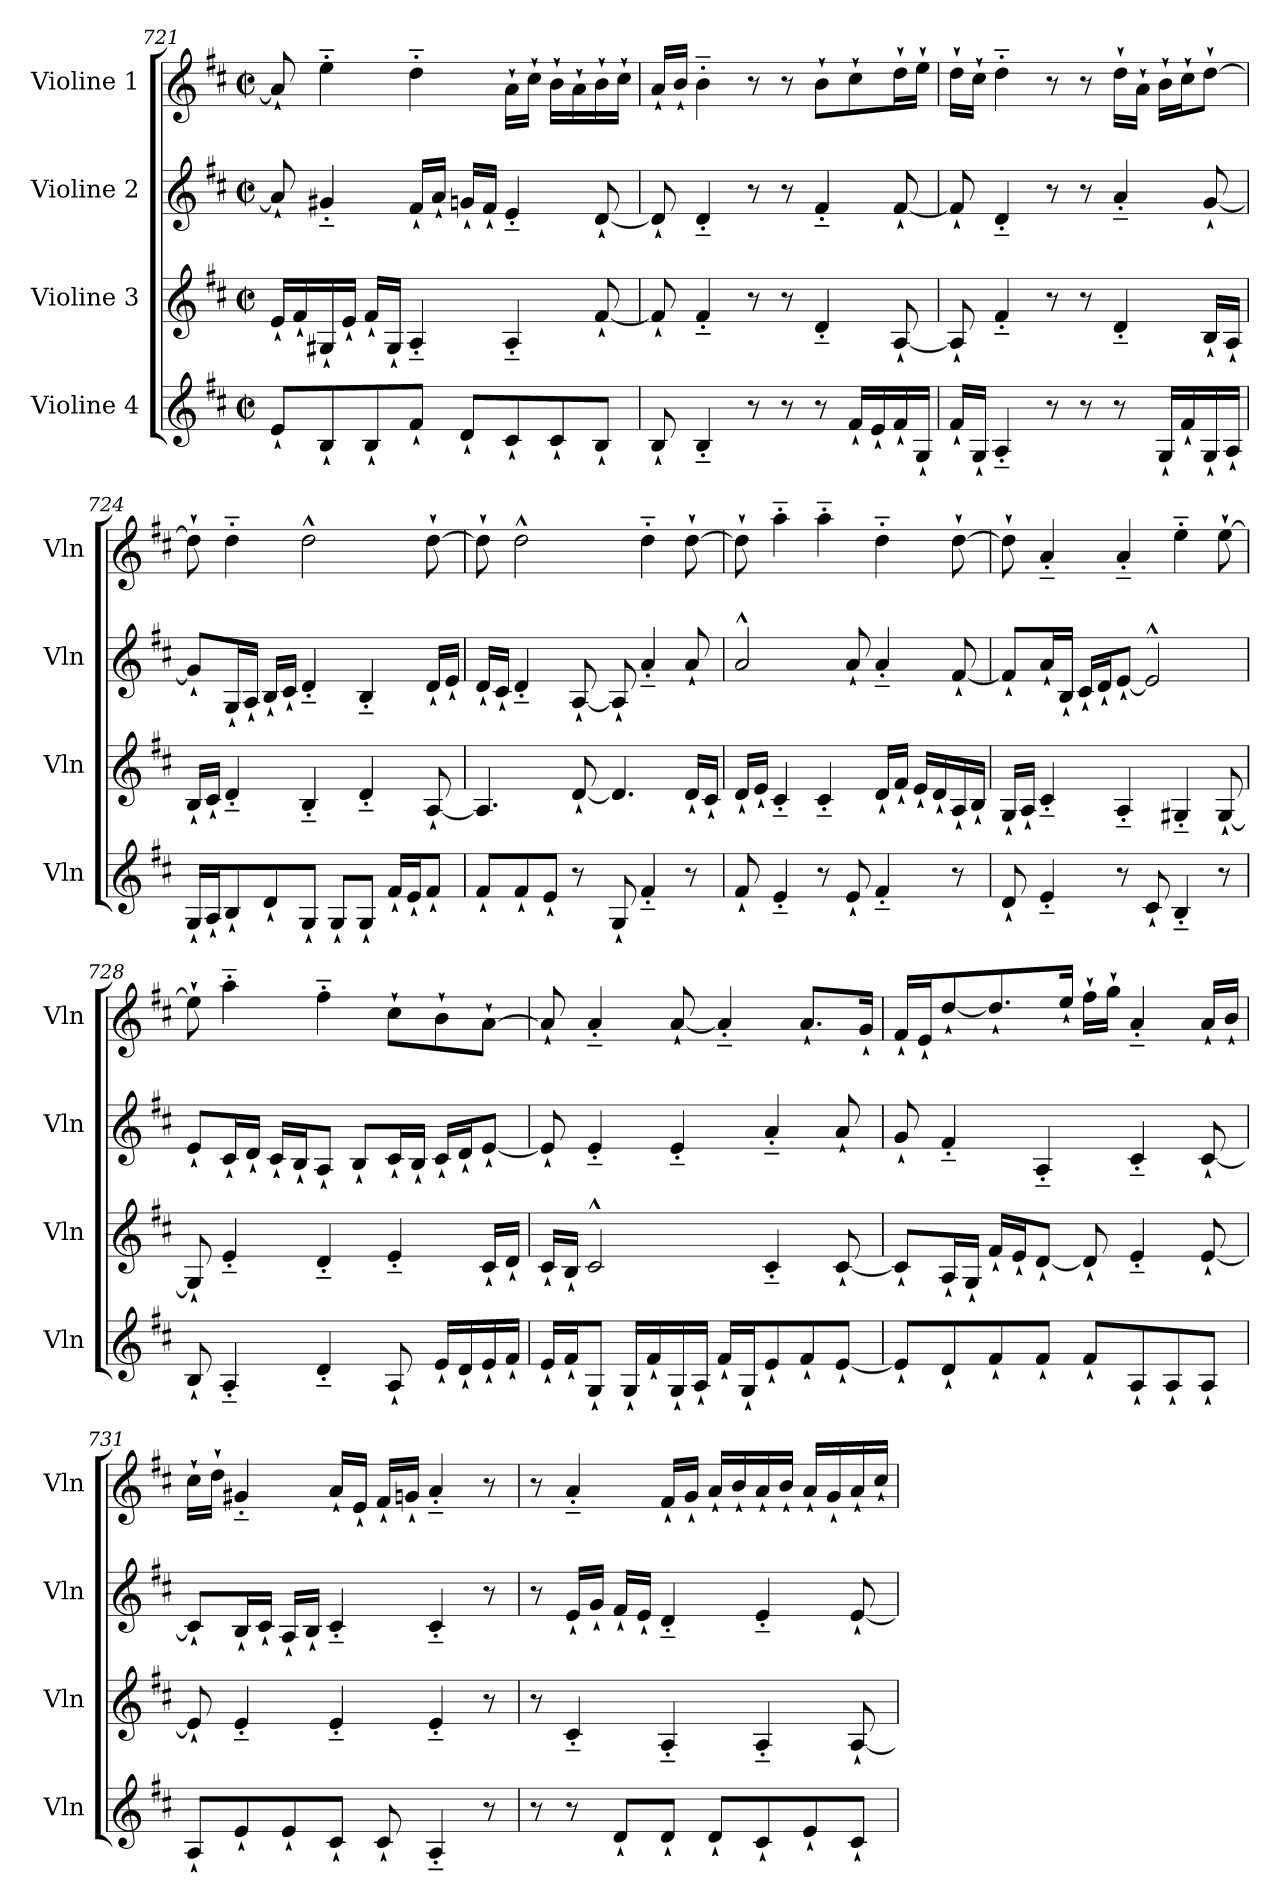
**kern	**kern	**kern	**kern
*part4	*part3	*part2	*part1
*staff4	*staff3	*staff2	*staff1
*I"Violine 4	*I"Violine 3	*I"Violine 2	*I"Violine 1
*I'Vln	*I'Vln	*I'Vln	*I'Vln
!!LO:LB:g=z
*clefG2	*clefG2	*clefG2	*clefG2
*k[f#c#]	*k[f#c#]	*k[f#c#]	*k[f#c#]
*D:	*D:	*D:	*D:
*M2/2	*M2/2	*M2/2	*M2/2
*met(c|)	*met(c|)	*met(c|)	*met(c|)
=721	=721	=721	=721
8e`/L	16e`/LL	8a`/]	8a`/]
.	16f#`/	.	.
8B`/	16G#X`/	4g#X~'/	4ee~'\
.	16e`/JJ	.	.
8B`/	16f#`/LL	.	.
.	16G#`/JJ	.	.
8f#`/J	4A~'/	16f#`/LL	4dd~'\
.	.	16a`/JJ	.
8d`/L	.	16gn`/LL	.
.	.	16f#`/JJ	.
8c#`/	4A~'/	4e~'/	16a`\LL
.	.	.	16cc#`\JJ
8c#`/	.	.	16b`\LL
.	.	.	16a`\
8B`/J	[8f#`/	[8d`/	16b`\
.	.	.	16cc#`\JJ
=722	=722	=722	=722
8B`/	8f#`/]	8d`/]	16a`/LL
.	.	.	16b`/JJ
4B~'/	4f#~'/	4d~'/	4b~'\
8r	8r	8r	8r
8r	8r	8r	8r
8r	4d~'/	4f#~'/	8b`\L
16f#`/LL	.	.	8cc#`\
16e`/	.	.	.
16f#`/	[8A`/	[8f#`/	16dd`\L
16G`/JJ	.	.	16ee`\JJ
=723	=723	=723	=723
16f#`/LL	8A`/]	8f#`/]	16dd`\LL
16G`/JJ	.	.	16cc#`\JJ
4A~'/	4f#~'/	4d~'/	4dd~'\
8r	8r	8r	8r
8r	8r	8r	8r
8r	4d~'/	4a~'/	16dd`\LL
.	.	.	16a`\JJ
16G`/LL	.	.	16b`\LL
16f#`/	.	.	16cc#`\J
16G`/	16B`/LL	[8g`/	[8dd`\J
16A`/JJ	16A`/JJ	.	.
!!LO:PB:g=z
=724	=724	=724	=724
16G`/LL	16B`/LL	8g`/L]	8dd`\]
16A`/J	16c#`/JJ	.	.
8B`/	4d~'/	16G`/L	4dd~'\
.	.	16A`/JJ	.
8d`/	.	16B`/LL	.
.	.	16c#`/JJ	.
8G`/J	4B~'/	4d~'/	2dd^^\
8G`/L	.	.	.
8G`/J	4d~'/	4B~'/	.
16f#`/LL	.	.	.
16e`/J	.	.	.
8f#`/J	[8A`/	16d`/LL	[8dd`\
.	.	16e`/JJ	.
=725	=725	=725	=725
8f#`/L	4.A/]	16d`/LL	8dd`\]
.	.	16c#`/JJ	.
8f#`/	.	4d~'/	2dd^^\
8e`/J	.	.	.
8r	[8d`/	[8A`/	.
8G`/	4.d/]	8A`/]	.
4f#~'/	.	4a~'/	4dd~'\
8r	16d`/LL	8a`/	[8dd`\
.	16c#`/JJ	.	.
=726	=726	=726	=726
8f#`/	16d`/LL	2a^^/	8dd`\]
.	16e`/JJ	.	.
4e~'/	4c#~'/	.	4aa~'\
8r	4c#~'/	.	4aa~'\
8e`/	.	8a`/	.
4f#~'/	16d`/LL	4a~'/	4dd~'\
.	16f#`/JJ	.	.
.	16e`/LL	.	.
.	16d`/	.	.
8r	16A`/	[8f#`/	[8dd`\
.	16B`/JJ	.	.
!!LO:LB:g=z
=727	=727	=727	=727
8d`/	16G`/LL	8f#`/L]	8dd`\]
.	16A`/JJ	.	.
4e~'/	4c#~'/	16a`/L	4a~'/
.	.	16B`/JJ	.
.	.	16c#`/LL	.
.	.	16d`/J	.
8r	4A~'/	[8e`/J	4a~'/
8c#`/	.	2e^^/]	.
4B~'/	4G#X~'/	.	4ee~'\
8r	[8G#`/	.	[8ee`\
=728	=728	=728	=728
8B`/	8G#`/]	8e`/L	8ee`\]
4A~'/	4e~'/	16c#`/L	4aa~'\
.	.	16d`/JJ	.
.	.	16c#`/LL	.
.	.	16B`/J	.
4d~'/	4d~'/	8A`/J	4ff#~'\
.	.	8B`/L	.
8A`/	4e~'/	16c#`/L	8cc#`\L
.	.	16B`/JJ	.
16e`/LL	.	16c#`/LL	8b`\
16d`/	.	16d`/J	.
16e`/	16c#`/LL	[8e`/J	[8a`\J
16f#`/JJ	16d`/JJ	.	.
=729	=729	=729	=729
16e`/LL	16c#`/LL	8e`/]	8a`/]
16f#`/J	16B`/JJ	.	.
8G`/J	2c#^^/	4e~'/	4a~'/
16G`/LL	.	.	.
16f#`/	.	.	.
16G`/	.	4e~'/	[8a`/
16A`/JJ	.	.	.
16f#`/LL	.	.	4a~'/]
16G`/J	.	.	.
8e`/	4c#~'/	4a~'/	.
8f#`/	.	.	8.a`/L
[8e`/J	[8c#`/	8a`/	.
.	.	.	16g`/Jk
!!LO:LB:g=z
=730	=730	=730	=730
8e`/L]	8c#`/L]	8g`/	16f#`/LL
.	.	.	16e`/J
8d`/	16A`/L	4f#~'/	[8dd`/
.	16G`/JJ	.	.
8f#`/	16f#`/LL	.	8.dd`/]
.	16e`/J	.	.
8f#`/J	[8d`/J	4A~'/	.
.	.	.	16ee`/Jk
8f#`/L	8d`/]	.	16ff#`\LL
.	.	.	16gg`\JJ
8A`/	4e~'/	4c#~'/	4a~'/
8A`/	.	.	.
8A`/J	[8e`/	[8c#`/	16a`/LL
.	.	.	16b`/JJ
=731	=731	=731	=731
8A`/L	8e`/]	8c#`/L]	16cc#`\LL
.	.	.	16dd`\JJ
8e`/	4e~'/	16B`/L	4g#X~'/
.	.	16c#`/JJ	.
8e`/	.	16A`/LL	.
.	.	16B`/JJ	.
8c#`/J	4e~'/	4c#~'/	16a`/LL
.	.	.	16e`/JJ
8c#`/	.	.	16f#`/LL
.	.	.	16gn`/JJ
4A~'/	4e~'/	4c#~'/	4a~'/
8r	8r	8r	8r
=732	=732	=732	=732
8r	8r	8r	8r
8r	4c#~'/	16e`/LL	4a~'/
.	.	16g`/JJ	.
8d`/L	.	16f#`/LL	.
.	.	16e`/JJ	.
8d`/J	4A~'/	4d~'/	16f#`/LL
.	.	.	16g`/JJ
8d`/L	.	.	16a`/LL
.	.	.	16b`/
8c#`/	4A~'/	4e~'/	16a`/
.	.	.	16b`/JJ
8e`/	.	.	16a`/LL
.	.	.	16g`/
8c#`/J	[8A`/	[8e`/	16a`/
.	.	.	16cc#`/JJ
=	=	=	=
*-	*-	*-	*-
